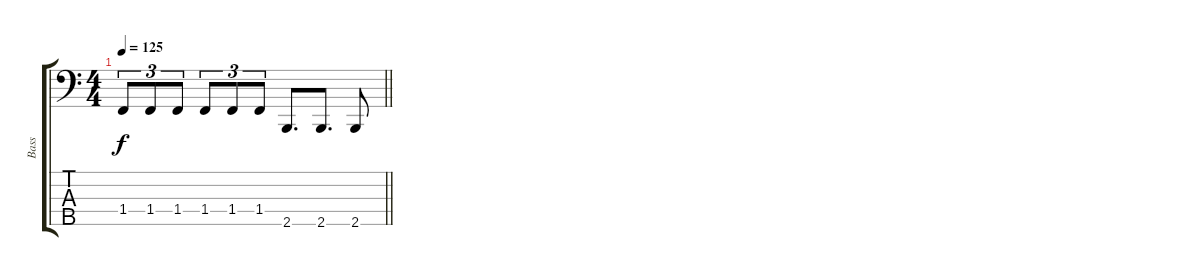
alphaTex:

\track ("Bass" "Bass") {instrument electricbasspick}
\staff {score tabs}
\tuning (G2 D2 A1 E1 A0) {hide}
\ts (4 4)
\tempo 125
\clef f4
\barLineRight lightlight
\ks c
1.4.8{tu (3 2) dy f} 1.4.8{tu (3 2)} 1.4.8{tu (3 2)} 1.4.8{tu (3 2)} 1.4.8{tu (3 2)} 1.4.8{tu (3 2)} 2.5.8{d} 2.5.8{d} 2.5.8
